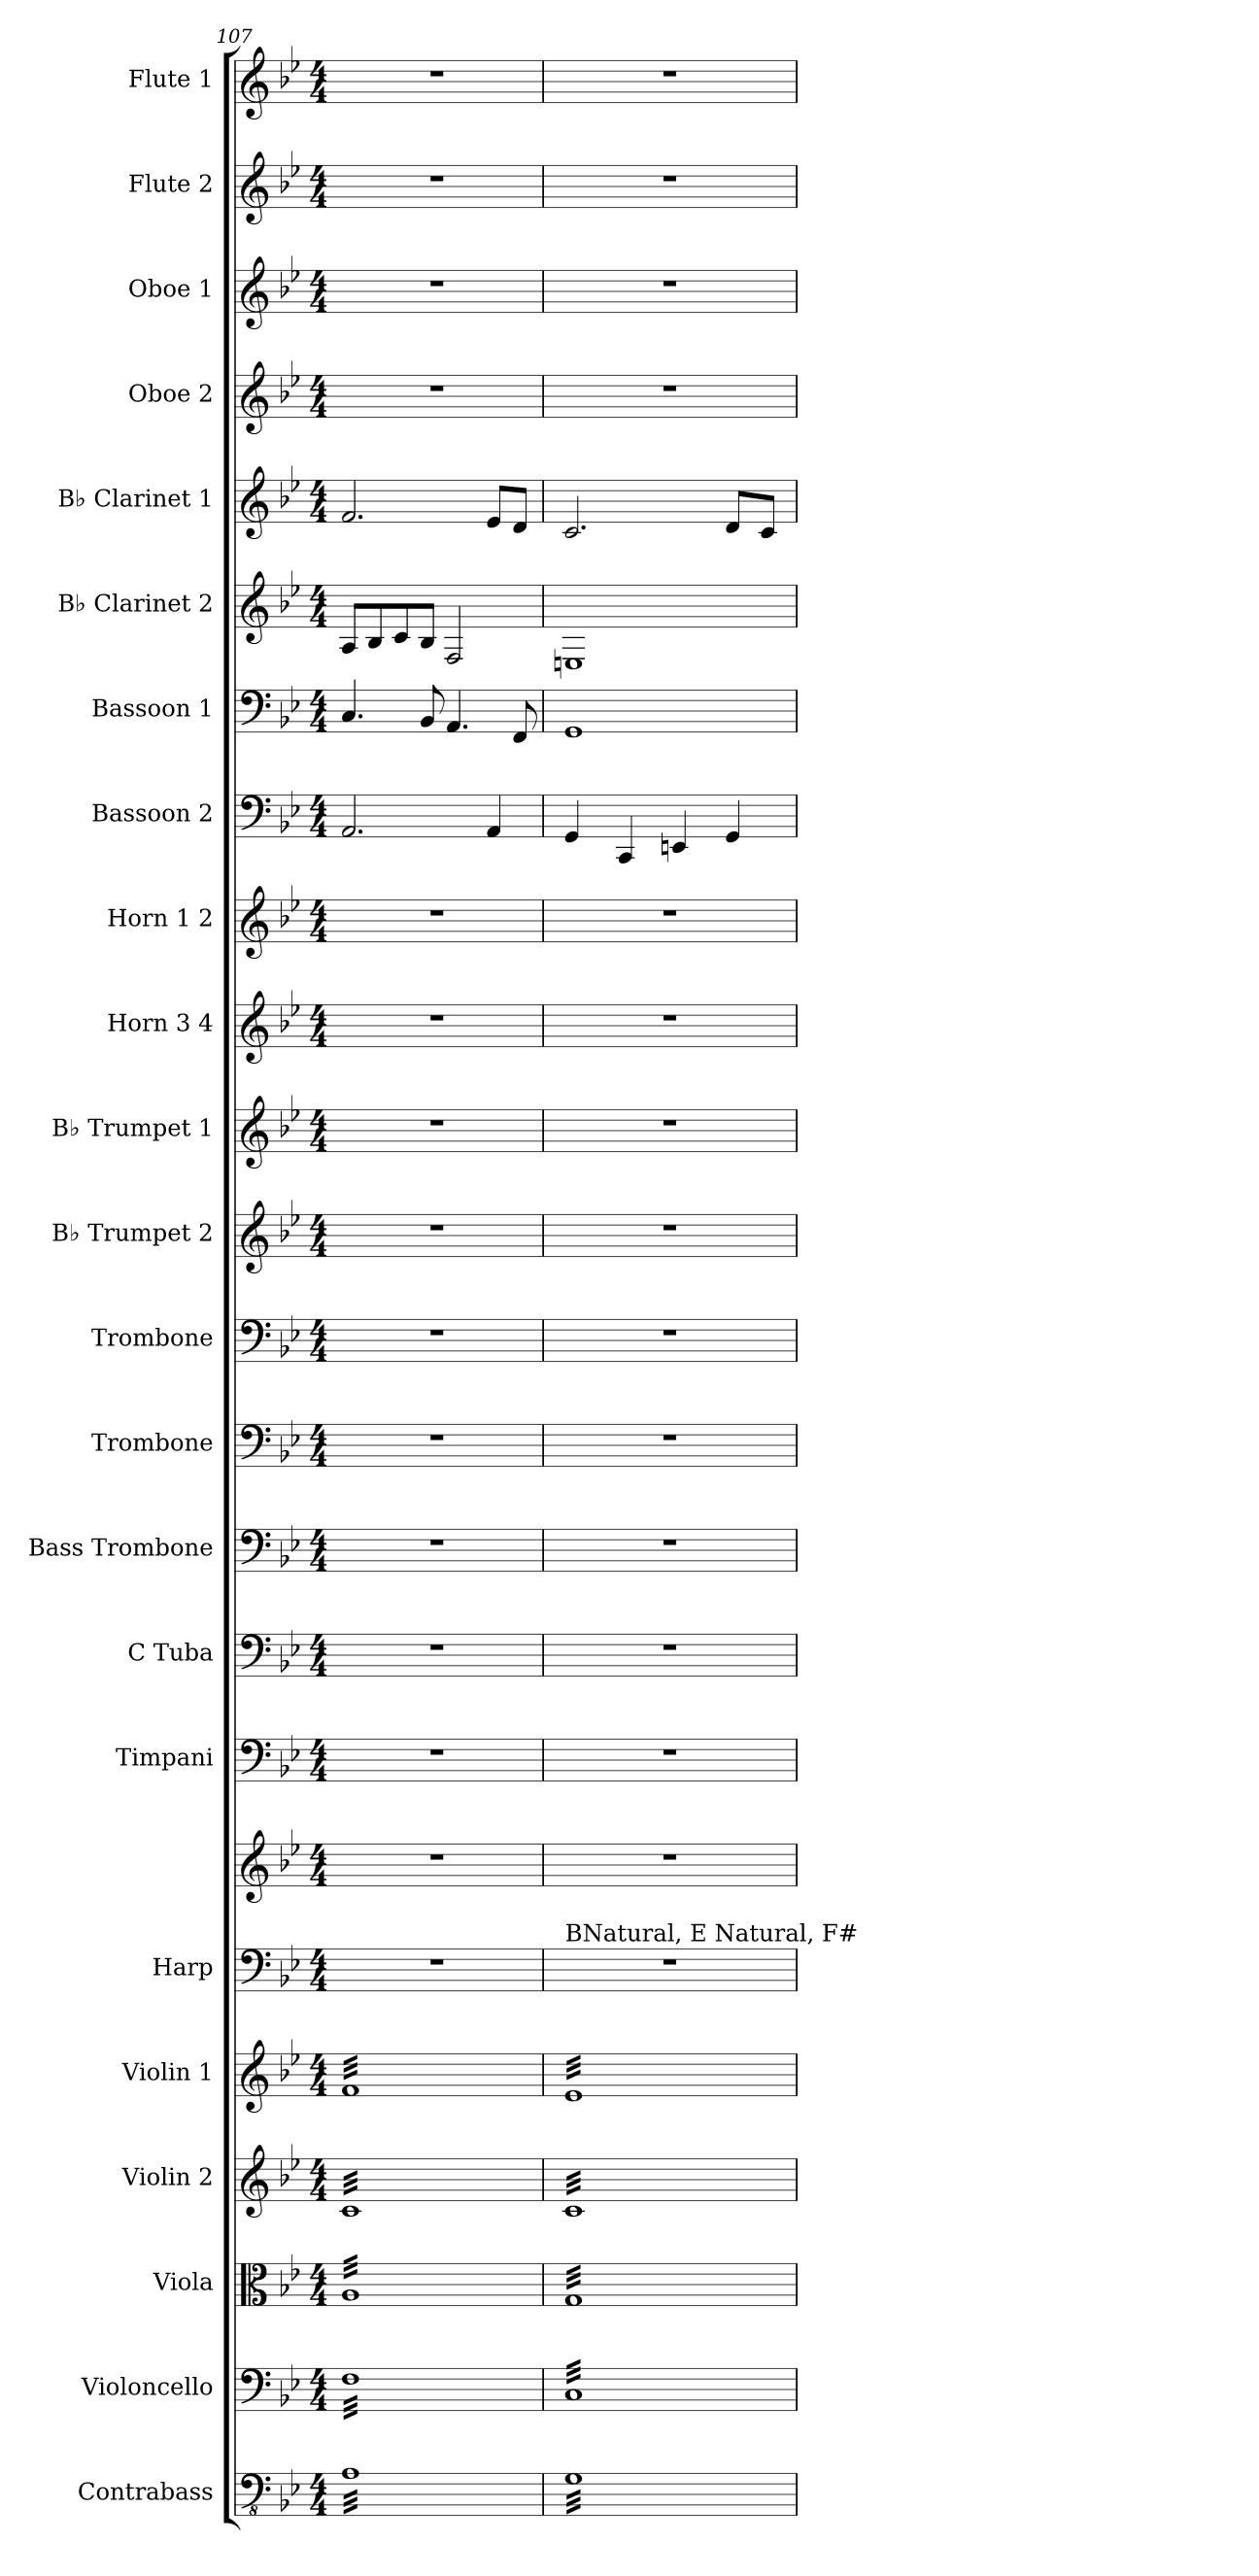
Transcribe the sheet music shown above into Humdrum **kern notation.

**kern	**kern	**kern	**kern	**kern	**kern	**kern	**kern	**kern	**kern	**kern	**kern	**kern	**kern	**kern	**kern	**kern	**kern	**kern	**kern	**kern	**kern	**kern	**kern
*part23	*part22	*part21	*part20	*part19	*part18	*part18	*part17	*part16	*part15	*part14	*part13	*part12	*part11	*part10	*part9	*part8	*part7	*part6	*part5	*part4	*part3	*part2	*part1
*staff24	*staff23	*staff22	*staff21	*staff20	*staff19	*staff18	*staff17	*staff16	*staff15	*staff14	*staff13	*staff12	*staff11	*staff10	*staff9	*staff8	*staff7	*staff6	*staff5	*staff4	*staff3	*staff2	*staff1
*I"Contrabass	*I"Violoncello	*I"Viola	*I"Violin 2	*I"Violin 1	*I"Harp	*	*I"Timpani	*I"C Tuba	*I"Bass Trombone	*I"Trombone	*I"Trombone	*I"B♭ Trumpet 2	*I"B♭ Trumpet 1	*I"Horn 3 4	*I"Horn 1 2	*I"Bassoon 2	*I"Bassoon 1	*I"B♭ Clarinet 2	*I"B♭ Clarinet 1	*I"Oboe 2	*I"Oboe 1	*I"Flute 2	*I"Flute 1
*I'Cbs.	*I'Vlc.	*I'Vla.	*I'Vln. 2	*I'Vln. 1	*I'Hrp.	*	*I'Timp.	*I'C Tu.	*I'B. Trb.	*I'Trb.	*I'Trb.	*I'B♭ Tpt. 2	*I'B♭ Tpt. 1	*I'Hn. 3 4	*I'Hn. 1 2	*I'Bsn. 2	*I'Bsn. 1	*I'B♭ Cl. 2	*I'B♭ Cl. 1	*I'Ob. 2	*I'Ob. 1	*I'Fl. 2	*I'Fl. 1
!!LO:PB:g=z
*clefFv4	*clefF4	*clefC3	*clefG2	*clefG2	*clefF4	*clefG2	*clefF4	*clefF4	*clefF4	*clefF4	*clefF4	*clefG2	*clefG2	*clefG2	*clefG2	*clefF4	*clefF4	*clefG2	*clefG2	*clefG2	*clefG2	*clefG2	*clefG2
*	*	*	*	*	*	*	*	*	*	*	*	*ITrd1c2	*ITrd1c2	*ITrd4c7	*ITrd4c7	*	*	*ITrd1c2	*ITrd1c2	*	*	*	*
*k[b-e-]	*k[b-e-]	*k[b-e-]	*k[b-e-]	*k[b-e-]	*k[b-e-]	*k[b-e-]	*k[b-e-]	*k[b-e-]	*k[b-e-]	*k[b-e-]	*k[b-e-]	*k[b-e-a-d-]	*k[b-e-a-d-]	*k[b-e-a-]	*k[b-e-a-]	*k[b-e-]	*k[b-e-]	*k[b-e-a-d-]	*k[b-e-a-d-]	*k[b-e-]	*k[b-e-]	*k[b-e-]	*k[b-e-]
*B-:	*B-:	*B-:	*B-:	*B-:	*B-:	*B-:	*B-:	*B-:	*B-:	*B-:	*B-:	*A-:	*A-:	*E-:	*E-:	*B-:	*B-:	*A-:	*A-:	*B-:	*B-:	*B-:	*B-:
*M4/4	*M4/4	*M4/4	*M4/4	*M4/4	*M4/4	*M4/4	*M4/4	*M4/4	*M4/4	*M4/4	*M4/4	*M4/4	*M4/4	*M4/4	*M4/4	*M4/4	*M4/4	*M4/4	*M4/4	*M4/4	*M4/4	*M4/4	*M4/4
=107	=107	=107	=107	=107	=107	=107	=107	=107	=107	=107	=107	=107	=107	=107	=107	=107	=107	=107	=107	=107	=107	=107	=107
*tremolo	*	*	*	*	*	*	*	*	*	*	*	*	*	*	*	*	*	*	*	*	*	*	*
*	*tremolo	*	*	*	*	*	*	*	*	*	*	*	*	*	*	*	*	*	*	*	*	*	*
*	*	*tremolo	*	*	*	*	*	*	*	*	*	*	*	*	*	*	*	*	*	*	*	*	*
*	*	*	*tremolo	*	*	*	*	*	*	*	*	*	*	*	*	*	*	*	*	*	*	*	*
*	*	*	*	*tremolo	*	*	*	*	*	*	*	*	*	*	*	*	*	*	*	*	*	*	*
32AALLL	32FLLL	32ALLL	32cLLL	32fLLL	1r	1r	1r	1r	1r	1r	1r	1r	1r	1r	1r	2.AA/	4.C/	8G/L	2.e-/	1r	1r	1r	1r
32AA	32F	32A	32c	32f	.	.	.	.	.	.	.	.	.	.	.	.	.	.	.	.	.	.	.
32AA	32F	32A	32c	32f	.	.	.	.	.	.	.	.	.	.	.	.	.	.	.	.	.	.	.
32AA	32F	32A	32c	32f	.	.	.	.	.	.	.	.	.	.	.	.	.	.	.	.	.	.	.
32AA	32F	32A	32c	32f	.	.	.	.	.	.	.	.	.	.	.	.	.	8A-/	.	.	.	.	.
32AA	32F	32A	32c	32f	.	.	.	.	.	.	.	.	.	.	.	.	.	.	.	.	.	.	.
32AA	32F	32A	32c	32f	.	.	.	.	.	.	.	.	.	.	.	.	.	.	.	.	.	.	.
32AA	32F	32A	32c	32f	.	.	.	.	.	.	.	.	.	.	.	.	.	.	.	.	.	.	.
32AA	32F	32A	32c	32f	.	.	.	.	.	.	.	.	.	.	.	.	.	8B-/	.	.	.	.	.
32AA	32F	32A	32c	32f	.	.	.	.	.	.	.	.	.	.	.	.	.	.	.	.	.	.	.
32AA	32F	32A	32c	32f	.	.	.	.	.	.	.	.	.	.	.	.	.	.	.	.	.	.	.
32AA	32F	32A	32c	32f	.	.	.	.	.	.	.	.	.	.	.	.	.	.	.	.	.	.	.
32AA	32F	32A	32c	32f	.	.	.	.	.	.	.	.	.	.	.	.	8BB-/	8A-/J	.	.	.	.	.
32AA	32F	32A	32c	32f	.	.	.	.	.	.	.	.	.	.	.	.	.	.	.	.	.	.	.
32AA	32F	32A	32c	32f	.	.	.	.	.	.	.	.	.	.	.	.	.	.	.	.	.	.	.
32AA	32F	32A	32c	32f	.	.	.	.	.	.	.	.	.	.	.	.	.	.	.	.	.	.	.
32AA	32F	32A	32c	32f	.	.	.	.	.	.	.	.	.	.	.	.	4.AA/	2E-/	.	.	.	.	.
32AA	32F	32A	32c	32f	.	.	.	.	.	.	.	.	.	.	.	.	.	.	.	.	.	.	.
32AA	32F	32A	32c	32f	.	.	.	.	.	.	.	.	.	.	.	.	.	.	.	.	.	.	.
32AA	32F	32A	32c	32f	.	.	.	.	.	.	.	.	.	.	.	.	.	.	.	.	.	.	.
32AA	32F	32A	32c	32f	.	.	.	.	.	.	.	.	.	.	.	.	.	.	.	.	.	.	.
32AA	32F	32A	32c	32f	.	.	.	.	.	.	.	.	.	.	.	.	.	.	.	.	.	.	.
32AA	32F	32A	32c	32f	.	.	.	.	.	.	.	.	.	.	.	.	.	.	.	.	.	.	.
32AA	32F	32A	32c	32f	.	.	.	.	.	.	.	.	.	.	.	.	.	.	.	.	.	.	.
32AA	32F	32A	32c	32f	.	.	.	.	.	.	.	.	.	.	.	4AA/	.	.	8d-/L	.	.	.	.
32AA	32F	32A	32c	32f	.	.	.	.	.	.	.	.	.	.	.	.	.	.	.	.	.	.	.
32AA	32F	32A	32c	32f	.	.	.	.	.	.	.	.	.	.	.	.	.	.	.	.	.	.	.
32AA	32F	32A	32c	32f	.	.	.	.	.	.	.	.	.	.	.	.	.	.	.	.	.	.	.
32AA	32F	32A	32c	32f	.	.	.	.	.	.	.	.	.	.	.	.	8FF/	.	8c/J	.	.	.	.
32AA	32F	32A	32c	32f	.	.	.	.	.	.	.	.	.	.	.	.	.	.	.	.	.	.	.
32AA	32F	32A	32c	32f	.	.	.	.	.	.	.	.	.	.	.	.	.	.	.	.	.	.	.
32AAJJJ	32FJJJ	32AJJJ	32cJJJ	32fJJJ	.	.	.	.	.	.	.	.	.	.	.	.	.	.	.	.	.	.	.
=108	=108	=108	=108	=108	=108	=108	=108	=108	=108	=108	=108	=108	=108	=108	=108	=108	=108	=108	=108	=108	=108	=108	=108
!	!	!	!	!	!LO:TX:a:t=BNatural, E Natural, F#	!	!	!	!	!	!	!	!	!	!	!	!	!	!	!	!	!	!
32GGLLL	32CLLL	32GLLL	32cLLL	32e-LLL	1r	1r	1r	1r	1r	1r	1r	1r	1r	1r	1r	4GG/	1GG	1Dn	2.B-/	1r	1r	1r	1r
32GG	32C	32G	32c	32e-	.	.	.	.	.	.	.	.	.	.	.	.	.	.	.	.	.	.	.
32GG	32C	32G	32c	32e-	.	.	.	.	.	.	.	.	.	.	.	.	.	.	.	.	.	.	.
32GG	32C	32G	32c	32e-	.	.	.	.	.	.	.	.	.	.	.	.	.	.	.	.	.	.	.
32GG	32C	32G	32c	32e-	.	.	.	.	.	.	.	.	.	.	.	.	.	.	.	.	.	.	.
32GG	32C	32G	32c	32e-	.	.	.	.	.	.	.	.	.	.	.	.	.	.	.	.	.	.	.
32GG	32C	32G	32c	32e-	.	.	.	.	.	.	.	.	.	.	.	.	.	.	.	.	.	.	.
32GG	32C	32G	32c	32e-	.	.	.	.	.	.	.	.	.	.	.	.	.	.	.	.	.	.	.
32GG	32C	32G	32c	32e-	.	.	.	.	.	.	.	.	.	.	.	4CC/	.	.	.	.	.	.	.
32GG	32C	32G	32c	32e-	.	.	.	.	.	.	.	.	.	.	.	.	.	.	.	.	.	.	.
32GG	32C	32G	32c	32e-	.	.	.	.	.	.	.	.	.	.	.	.	.	.	.	.	.	.	.
32GG	32C	32G	32c	32e-	.	.	.	.	.	.	.	.	.	.	.	.	.	.	.	.	.	.	.
32GG	32C	32G	32c	32e-	.	.	.	.	.	.	.	.	.	.	.	.	.	.	.	.	.	.	.
32GG	32C	32G	32c	32e-	.	.	.	.	.	.	.	.	.	.	.	.	.	.	.	.	.	.	.
32GG	32C	32G	32c	32e-	.	.	.	.	.	.	.	.	.	.	.	.	.	.	.	.	.	.	.
32GG	32C	32G	32c	32e-	.	.	.	.	.	.	.	.	.	.	.	.	.	.	.	.	.	.	.
32GG	32C	32G	32c	32e-	.	.	.	.	.	.	.	.	.	.	.	4EEn/	.	.	.	.	.	.	.
32GG	32C	32G	32c	32e-	.	.	.	.	.	.	.	.	.	.	.	.	.	.	.	.	.	.	.
32GG	32C	32G	32c	32e-	.	.	.	.	.	.	.	.	.	.	.	.	.	.	.	.	.	.	.
32GG	32C	32G	32c	32e-	.	.	.	.	.	.	.	.	.	.	.	.	.	.	.	.	.	.	.
32GG	32C	32G	32c	32e-	.	.	.	.	.	.	.	.	.	.	.	.	.	.	.	.	.	.	.
32GG	32C	32G	32c	32e-	.	.	.	.	.	.	.	.	.	.	.	.	.	.	.	.	.	.	.
32GG	32C	32G	32c	32e-	.	.	.	.	.	.	.	.	.	.	.	.	.	.	.	.	.	.	.
32GG	32C	32G	32c	32e-	.	.	.	.	.	.	.	.	.	.	.	.	.	.	.	.	.	.	.
32GG	32C	32G	32c	32e-	.	.	.	.	.	.	.	.	.	.	.	4GG/	.	.	8c/L	.	.	.	.
32GG	32C	32G	32c	32e-	.	.	.	.	.	.	.	.	.	.	.	.	.	.	.	.	.	.	.
32GG	32C	32G	32c	32e-	.	.	.	.	.	.	.	.	.	.	.	.	.	.	.	.	.	.	.
32GG	32C	32G	32c	32e-	.	.	.	.	.	.	.	.	.	.	.	.	.	.	.	.	.	.	.
32GG	32C	32G	32c	32e-	.	.	.	.	.	.	.	.	.	.	.	.	.	.	8B-/J	.	.	.	.
32GG	32C	32G	32c	32e-	.	.	.	.	.	.	.	.	.	.	.	.	.	.	.	.	.	.	.
32GG	32C	32G	32c	32e-	.	.	.	.	.	.	.	.	.	.	.	.	.	.	.	.	.	.	.
32GGJJJ	32CJJJ	32GJJJ	32cJJJ	32e-JJJ	.	.	.	.	.	.	.	.	.	.	.	.	.	.	.	.	.	.	.
*	*	*	*	*Xtremolo	*	*	*	*	*	*	*	*	*	*	*	*	*	*	*	*	*	*	*
*	*	*	*Xtremolo	*	*	*	*	*	*	*	*	*	*	*	*	*	*	*	*	*	*	*	*
*	*	*Xtremolo	*	*	*	*	*	*	*	*	*	*	*	*	*	*	*	*	*	*	*	*	*
*	*Xtremolo	*	*	*	*	*	*	*	*	*	*	*	*	*	*	*	*	*	*	*	*	*	*
*Xtremolo	*	*	*	*	*	*	*	*	*	*	*	*	*	*	*	*	*	*	*	*	*	*	*
=	=	=	=	=	=	=	=	=	=	=	=	=	=	=	=	=	=	=	=	=	=	=	=
*-	*-	*-	*-	*-	*-	*-	*-	*-	*-	*-	*-	*-	*-	*-	*-	*-	*-	*-	*-	*-	*-	*-	*-
